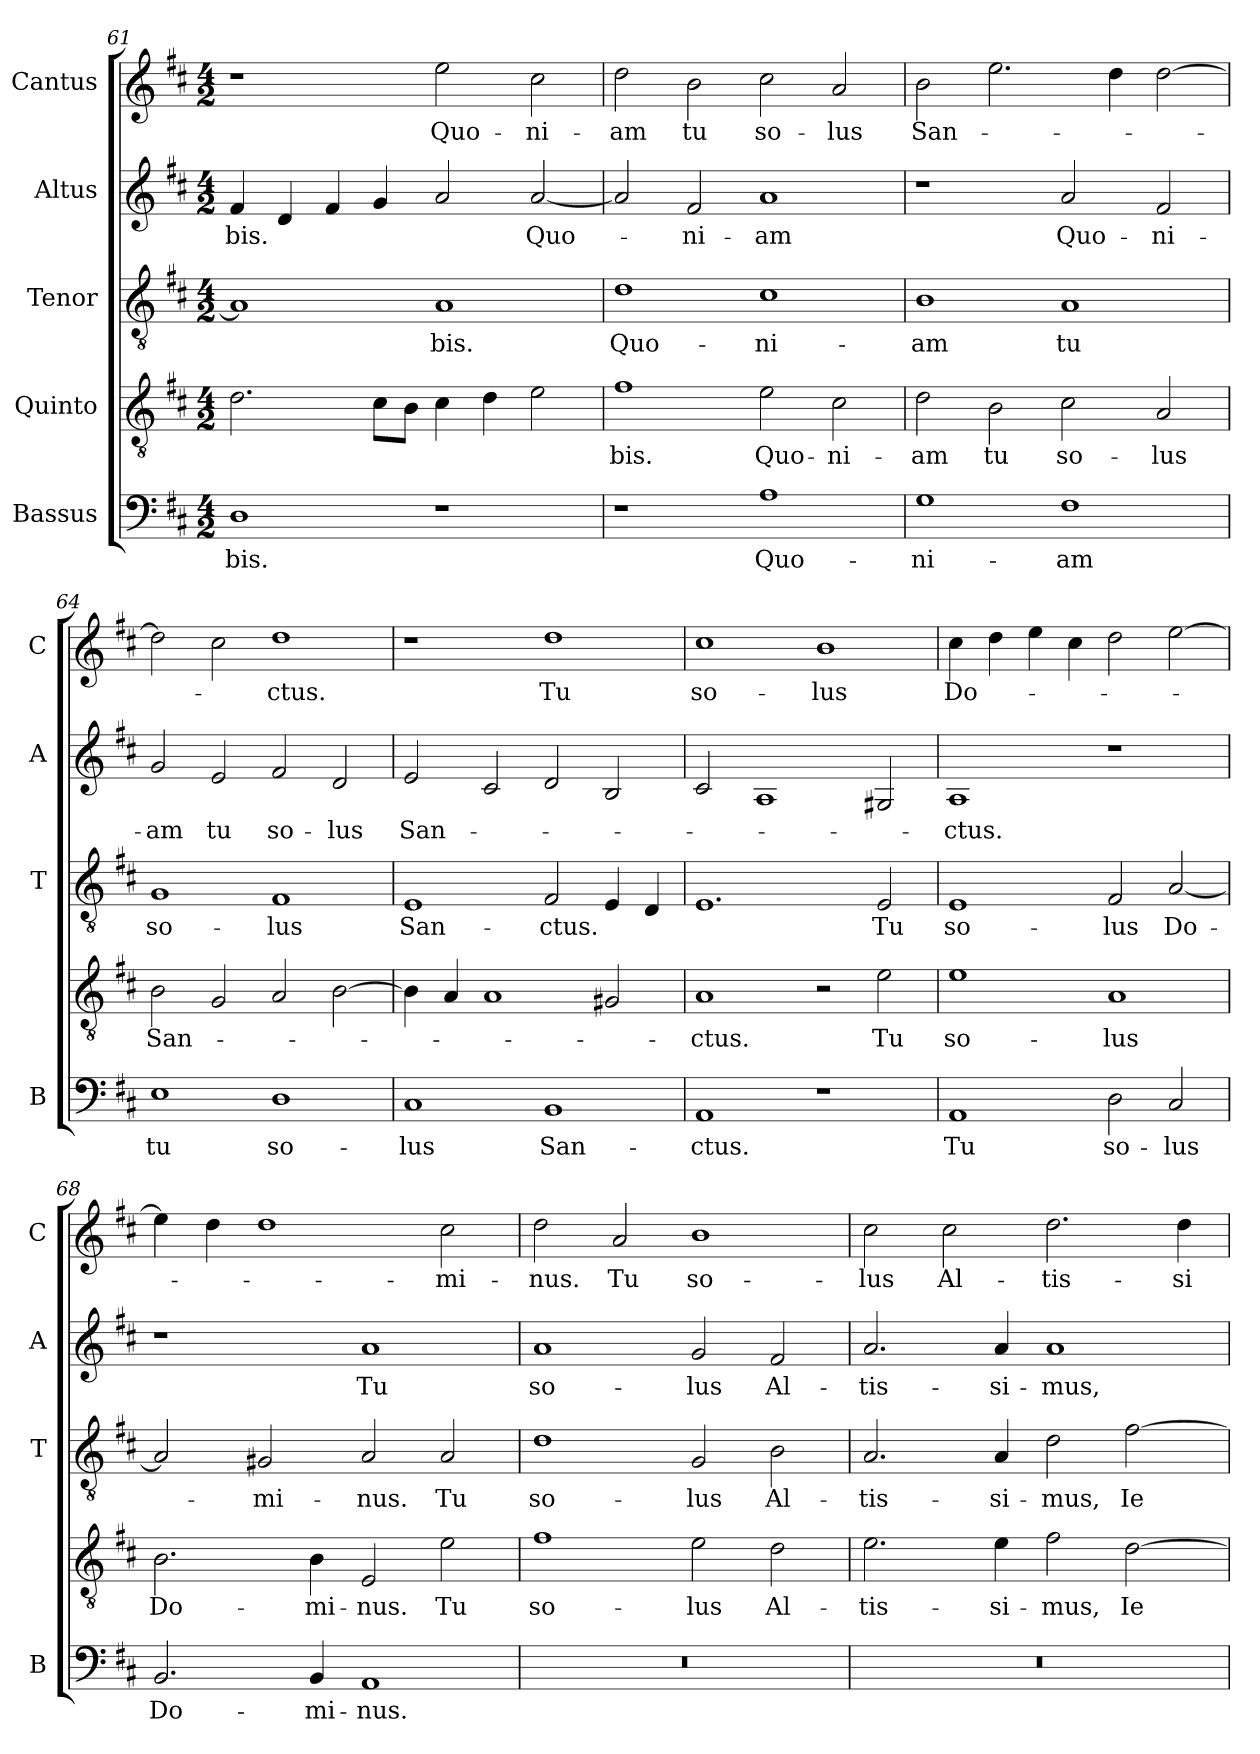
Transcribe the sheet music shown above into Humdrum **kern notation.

**kern	**text	**kern	**text	**kern	**text	**kern	**text	**kern	**text
*part5	*part5	*part4	*part4	*part3	*part3	*part2	*part2	*part1	*part1
*staff5	*staff5	*staff4	*staff4	*staff3	*staff3	*staff2	*staff2	*staff1	*staff1
*I"Bassus	*	*I"Quinto	*	*I"Tenor	*	*I"Altus	*	*I"Cantus	*
*I'B	*	*	*	*I'T	*	*I'A	*	*I'C	*
*clefF4	*	*clefGv2	*	*clefGv2	*	*clefG2	*	*clefG2	*
*k[f#c#]	*	*k[f#c#]	*	*k[f#c#]	*	*k[f#c#]	*	*k[f#c#]	*
*D:	*	*D:	*	*D:	*	*D:	*	*D:	*
*M4/2	*	*M4/2	*	*M4/2	*	*M4/2	*	*M4/2	*
=61	=61	=61	=61	=61	=61	=61	=61	=61	=61
!	!LO:LY:b	!	!	!	!	!	!LO:LY:b	!	!
1D	-bis.	2.d\	.	1A]	.	4f#/	-bis.	1r	.
.	.	.	.	.	.	4d/	.	.	.
.	.	.	.	.	.	4f#/	.	.	.
.	.	8c#\L	.	.	.	4g/	.	.	.
.	.	8B\J	.	.	.	.	.	.	.
!	!	!	!	!	!LO:LY:b	!	!	!	!LO:LY:b
1r	.	4c#\	.	1A	-bis.	2a/	.	2ee\	Quo-
.	.	4d\	.	.	.	.	.	.	.
!	!	!	!	!	!	!	!LO:LY:b	!	!LO:LY:b
.	.	2e\	.	.	.	[2a/	Quo-	2cc#\	-ni-
=62	=62	=62	=62	=62	=62	=62	=62	=62	=62
!	!	!	!LO:LY:b	!	!LO:LY:b	!	!	!	!LO:LY:b
1r	.	1f#	-bis.	1d	Quo-	2a/]	.	2dd\	-am
!	!	!	!	!	!	!	!LO:LY:b	!	!LO:LY:b
.	.	.	.	.	.	2f#/	-ni-	2b\	tu
!	!LO:LY:b	!	!LO:LY:b	!	!LO:LY:b	!	!LO:LY:b	!	!LO:LY:b
1A	Quo-	2e\	Quo-	1c#	-ni-	1a	-am	2cc#\	so-
!	!	!	!LO:LY:b	!	!	!	!	!	!LO:LY:b
.	.	2c#\	-ni-	.	.	.	.	2a/	-lus
!!LO:PB:g=z
=63	=63	=63	=63	=63	=63	=63	=63	=63	=63
!	!LO:LY:b	!	!LO:LY:b	!	!LO:LY:b	!	!	!	!LO:LY:b
1G	-ni-	2d\	-am	1B	-am	1r	.	2b\	San-
!	!	!	!LO:LY:b	!	!	!	!	!	!
.	.	2B\	tu	.	.	.	.	2.ee\	.
!	!LO:LY:b	!	!LO:LY:b	!	!LO:LY:b	!	!LO:LY:b	!	!
1F#	-am	2c#\	so-	1A	tu	2a/	Quo-	.	.
.	.	.	.	.	.	.	.	4dd\	.
!	!	!	!LO:LY:b	!	!	!	!LO:LY:b	!	!
.	.	2A/	-lus	.	.	2f#/	-ni-	[2dd\	.
=64	=64	=64	=64	=64	=64	=64	=64	=64	=64
!	!LO:LY:b	!	!LO:LY:b	!	!LO:LY:b	!	!LO:LY:b	!	!
1E	tu	2B\	San-	1G	so-	2g/	-am	2dd\]	.
!	!	!	!	!	!	!	!LO:LY:b	!	!
.	.	2G/	.	.	.	2e/	tu	2cc#\	.
!	!LO:LY:b	!	!	!	!LO:LY:b	!	!LO:LY:b	!	!LO:LY:b
1D	so-	2A/	.	1F#	-lus	2f#/	so-	1dd	-ctus.
!	!	!	!	!	!	!	!LO:LY:b	!	!
.	.	[2B\	.	.	.	2d/	-lus	.	.
=65	=65	=65	=65	=65	=65	=65	=65	=65	=65
!	!LO:LY:b	!	!	!	!LO:LY:b	!	!LO:LY:b	!	!
1C#	-lus	4B\]	.	1E	San-	2e/	San-	1r	.
.	.	4A/	.	.	.	.	.	.	.
.	.	1A	.	.	.	2c#/	.	.	.
!	!LO:LY:b	!	!	!	!LO:LY:b	!	!	!	!LO:LY:b
1BB	San-	.	.	2F#/	-ctus.	2d/	.	1dd	Tu
.	.	2G#X/	.	4E/	.	2B/	.	.	.
.	.	.	.	4D/	.	.	.	.	.
=66	=66	=66	=66	=66	=66	=66	=66	=66	=66
!	!LO:LY:b	!	!LO:LY:b	!	!	!	!	!	!LO:LY:b
1AA	-ctus.	1A	-ctus.	1.E	.	2c#/	.	1cc#	so-
.	.	.	.	.	.	1A	.	.	.
!	!	!	!	!	!	!	!	!	!LO:LY:b
1r	.	2r	.	.	.	.	.	1b	-lus
!	!	!	!LO:LY:b	!	!LO:LY:b	!	!	!	!
.	.	2e\	Tu	2E/	Tu	2G#X/	.	.	.
!!LO:LB:g=z
=67	=67	=67	=67	=67	=67	=67	=67	=67	=67
!	!LO:LY:b	!	!LO:LY:b	!	!LO:LY:b	!	!LO:LY:b	!	!LO:LY:b
1AA	Tu	1e	so-	1E	so-	1A	-ctus.	4cc#\	Do-
.	.	.	.	.	.	.	.	4dd\	.
.	.	.	.	.	.	.	.	4ee\	.
.	.	.	.	.	.	.	.	4cc#\	.
!	!LO:LY:b	!	!LO:LY:b	!	!LO:LY:b	!	!	!	!
2D\	so-	1A	-lus	2F#/	-lus	1r	.	2dd\	.
!	!LO:LY:b	!	!	!	!LO:LY:b	!	!	!	!
2C#/	-lus	.	.	[2A/	Do-	.	.	[2ee\	.
=68	=68	=68	=68	=68	=68	=68	=68	=68	=68
!	!LO:LY:b	!	!LO:LY:b	!	!	!	!	!	!
2.BB/	Do-	2.B\	Do-	2A/]	.	1r	.	4ee\]	.
.	.	.	.	.	.	.	.	4dd\	.
!	!	!	!	!	!LO:LY:b	!	!	!	!
.	.	.	.	2G#X/	-mi-	.	.	1dd	.
!	!LO:LY:b	!	!LO:LY:b	!	!	!	!	!	!
4BB/	-mi-	4B\	-mi-	.	.	.	.	.	.
!	!LO:LY:b	!	!LO:LY:b	!	!LO:LY:b	!	!LO:LY:b	!	!
1AA	-nus.	2E/	-nus.	2A/	-nus.	1a	Tu	.	.
!	!	!	!LO:LY:b	!	!LO:LY:b	!	!	!	!LO:LY:b
.	.	2e\	Tu	2A/	Tu	.	.	2cc#\	-mi-
=69	=69	=69	=69	=69	=69	=69	=69	=69	=69
!	!	!	!LO:LY:b	!	!LO:LY:b	!	!LO:LY:b	!	!LO:LY:b
0r	.	1f#	so-	1d	so-	1a	so-	2dd\	-nus.
!	!	!	!	!	!	!	!	!	!LO:LY:b
.	.	.	.	.	.	.	.	2a/	Tu
!	!	!	!LO:LY:b	!	!LO:LY:b	!	!LO:LY:b	!	!LO:LY:b
.	.	2e\	-lus	2G/	-lus	2g/	-lus	1b	so-
!	!	!	!LO:LY:b	!	!LO:LY:b	!	!LO:LY:b	!	!
.	.	2d\	Al-	2B\	Al-	2f#/	Al-	.	.
=70	=70	=70	=70	=70	=70	=70	=70	=70	=70
!	!	!	!LO:LY:b	!	!LO:LY:b	!	!LO:LY:b	!	!LO:LY:b
0r	.	2.e\	-tis-	2.A/	-tis-	2.a/	-tis-	2cc#\	-lus
!	!	!	!	!	!	!	!	!	!LO:LY:b
.	.	.	.	.	.	.	.	2cc#\	Al-
!	!	!	!LO:LY:b	!	!LO:LY:b	!	!LO:LY:b	!	!
.	.	4e\	-si-	4A/	-si-	4a/	-si-	.	.
!	!	!	!LO:LY:b	!	!LO:LY:b	!	!LO:LY:b	!	!LO:LY:b
.	.	2f#\	-mus,	2d\	-mus,	1a	-mus,	2.dd\	-tis-
!	!	!	!LO:LY:b	!	!LO:LY:b	!	!	!	!
.	.	[2d\	Ie-	[2f#\	Ie-	.	.	.	.
!	!	!	!	!	!	!	!	!	!LO:LY:b
.	.	.	.	.	.	.	.	4dd\	-si-
=	=	=	=	=	=	=	=	=	=
*-	*-	*-	*-	*-	*-	*-	*-	*-	*-
